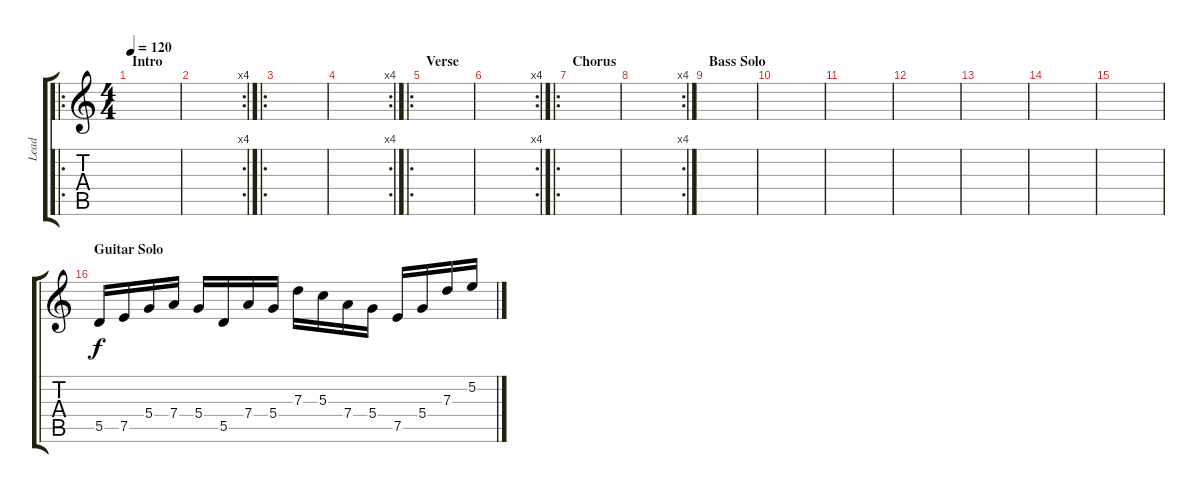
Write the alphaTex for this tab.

\track ("Lead" "Lead") {instrument distortionguitar}
\staff {score tabs}
\tuning (E4 B3 G3 D3 A2 E2) {hide}
\ro
\ts (4 4)
\section ("" "Intro")
\tempo 120
\clef g2
\ks c
|
\rc 4
|
\ro
|
\rc 4
|
\ro
\section ("" "Verse")
|
\rc 4
|
\ro
\section ("" "Chorus")
|
\rc 4
|
\section ("" "Bass Solo")
|
|
|
|
|
|
|
\section ("" "Guitar Solo")
5.5.16 7.5.16 5.4.16 7.4.16 5.4.16 5.5.16 7.4.16 5.4.16 7.3.16 5.3.16 7.4.16 5.4.16 7.5.16 5.4.16 7.3.16 5.2.16
